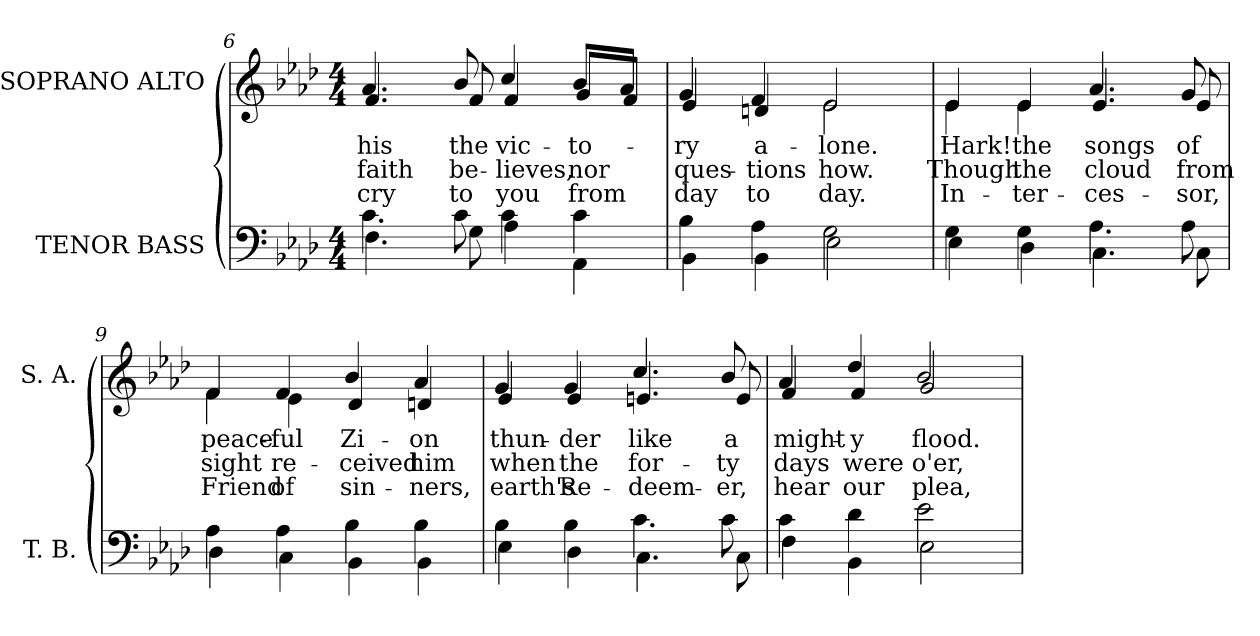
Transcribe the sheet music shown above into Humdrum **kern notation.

**kern	**kern	**text	**text	**text
*part2	*part1	*part1	*part1	*part1
*staff2	*staff1	*staff1	*staff1	*staff1
*I"TENOR BASS	*I"SOPRANO ALTO	*	*	*
*I'T. B.	*I'S. A.	*	*	*
*clefF4	*clefG2	*	*	*
*k[b-e-a-d-]	*k[b-e-a-d-]	*	*	*
*A-:	*A-:	*	*	*
*M4/4	*M4/4	*	*	*
=6	=6	=6	=6	=6
*^	*	*	*	*
!	!	!	!LO:LY:b:color=#000000	!LO:LY:b:color=#000000	!LO:LY:b:color=#000000
*	*	*^	*	*	*
4.ci\	4.Fi\	4.a-i/	4.fi/	his	faith	cry
!	!	!	!	!LO:LY:b:color=#000000	!LO:LY:b:color=#000000	!LO:LY:b:color=#000000
8ci\	8Gi\	8b-i/	8fi/	the	be-	to
!	!	!	!	!LO:LY:b:color=#000000	!LO:LY:b:color=#000000	!LO:LY:b:color=#000000
4ci\	4A-i\	4cci/	4fi/	vic-	-lieves,	you
!	!	!	!	!LO:LY:b:color=#000000	!LO:LY:b:color=#000000	!LO:LY:b:color=#000000
4ci\	4AA-i\	8b-i/L	8gi/L	-to-	nor	from
.	.	8a-i/J	8fi/J	.	.	.
=7	=7	=7	=7	=7	=7	=7
!	!	!	!	!LO:LY:b:color=#000000	!LO:LY:b:color=#000000	!LO:LY:b:color=#000000
4B-i\	4BB-i\	4gi/	4e-i/	-ry	ques-	day
!	!	!	!	!LO:LY:b:color=#000000	!LO:LY:b:color=#000000	!LO:LY:b:color=#000000
4A-i\	4BB-i\	4fi/	4dni/	a-	-tions	to
!	!	!	!	!LO:LY:b:color=#000000	!LO:LY:b:color=#000000	!LO:LY:b:color=#000000
2Gi\	2E-i\	2e-i/	2e-i\	-lone.	how.	day.
!!LO:LB:g=z	!!
=8	=8	=8	=8	=8	=8	=8
!	!	!	!	!LO:LY:b:color=#000000	!LO:LY:b:color=#000000	!LO:LY:b:color=#000000
4Gi\	4E-i\	4e-i/	4e-i\	Hark!	Though	In-
!	!	!	!	!LO:LY:b:color=#000000	!LO:LY:b:color=#000000	!LO:LY:b:color=#000000
4Gi\	4D-i\	4e-i/	4e-i\	the	the	-ter-
!	!	!	!	!LO:LY:b:color=#000000	!LO:LY:b:color=#000000	!LO:LY:b:color=#000000
4.A-i\	4.Ci\	4.a-i/	4.e-i/	songs	cloud	-ces-
!	!	!	!	!LO:LY:b:color=#000000	!LO:LY:b:color=#000000	!LO:LY:b:color=#000000
8A-i\	8Ci\	8gi/	8e-i/	of	from	-sor,
=9	=9	=9	=9	=9	=9	=9
!	!	!	!	!LO:LY:b:color=#000000	!LO:LY:b:color=#000000	!LO:LY:b:color=#000000
4A-i\	4D-i\	4fi/	4fi\	peace-	sight	Friend
!	!	!	!	!LO:LY:b:color=#000000	!LO:LY:b:color=#000000	!LO:LY:b:color=#000000
4A-i\	4Ci\	4fi/	4e-i\	-ful	re-	of
!	!	!	!	!LO:LY:b:color=#000000	!LO:LY:b:color=#000000	!LO:LY:b:color=#000000
4B-i\	4BB-i\	4b-i/	4d-i/	Zi-	-ceived	sin-
!	!	!	!	!LO:LY:b:color=#000000	!LO:LY:b:color=#000000	!LO:LY:b:color=#000000
4B-i\	4BB-i\	4a-i/	4dni/	-on	him	-ners,
=10	=10	=10	=10	=10	=10	=10
!	!	!	!	!LO:LY:b:color=#000000	!LO:LY:b:color=#000000	!LO:LY:b:color=#000000
4B-i\	4E-i\	4gi/	4e-i/	thun-	when	earth's
!	!	!	!	!LO:LY:b:color=#000000	!LO:LY:b:color=#000000	!LO:LY:b:color=#000000
4B-i\	4D-i\	4gi/	4e-i/	-der	the	Re-
!	!	!	!	!LO:LY:b:color=#000000	!LO:LY:b:color=#000000	!LO:LY:b:color=#000000
4.ci\	4.Ci\	4.cci/	4.eni/	like	for-	-deem-
!	!	!	!	!LO:LY:b:color=#000000	!LO:LY:b:color=#000000	!LO:LY:b:color=#000000
8ci\	8Ci\	8b-i/	8ei/	a	-ty	-er,
=11	=11	=11	=11	=11	=11	=11
!	!	!	!	!LO:LY:b:color=#000000	!LO:LY:b:color=#000000	!LO:LY:b:color=#000000
4ci\	4Fi\	4a-i/	4fi/	might-	days	hear
!	!	!	!	!LO:LY:b:color=#000000	!LO:LY:b:color=#000000	!LO:LY:b:color=#000000
4d-i\	4BB-i\	4dd-i/	4fi/	-y	were	our
!	!	!	!	!LO:LY:b:color=#000000	!LO:LY:b:color=#000000	!LO:LY:b:color=#000000
2e-i\	2E-i\	2b-i/	2gi/	flood.	o'er,	plea,
*v	*v	*	*	*	*	*
*	*v	*v	*	*	*
=	=	=	=	=
*-	*-	*-	*-	*-
